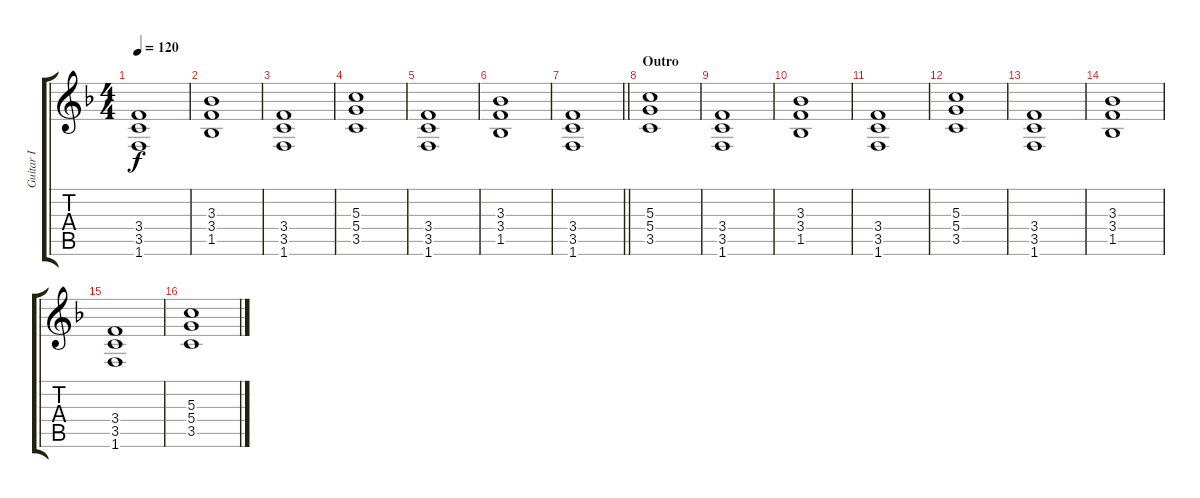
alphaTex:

\track ("Guitar I" "Guitar I") {instrument overdrivenguitar}
\staff {score tabs}
\tuning (E4 B3 G3 D3 A2 E2) {hide}
\ts (4 4)
\tempo 120
\clef g2
\ks f
(3.4 3.5 1.6).1{dy f} |
(3.3 3.4 1.5).1 |
(3.4 3.5 1.6).1 |
(5.3 5.4 3.5).1 |
(3.4 3.5 1.6).1 |
(3.3 3.4 1.5).1 |
\barLineRight lightlight
(3.4 3.5 1.6).1 |
\section ("" "Outro")
(5.3 5.4 3.5).1 |
(3.4 3.5 1.6).1 |
(3.3 3.4 1.5).1 |
(3.4 3.5 1.6).1 |
(5.3 5.4 3.5).1 |
(3.4 3.5 1.6).1 |
(3.3 3.4 1.5).1 |
(3.4 3.5 1.6).1 |
(5.3 5.4 3.5).1
